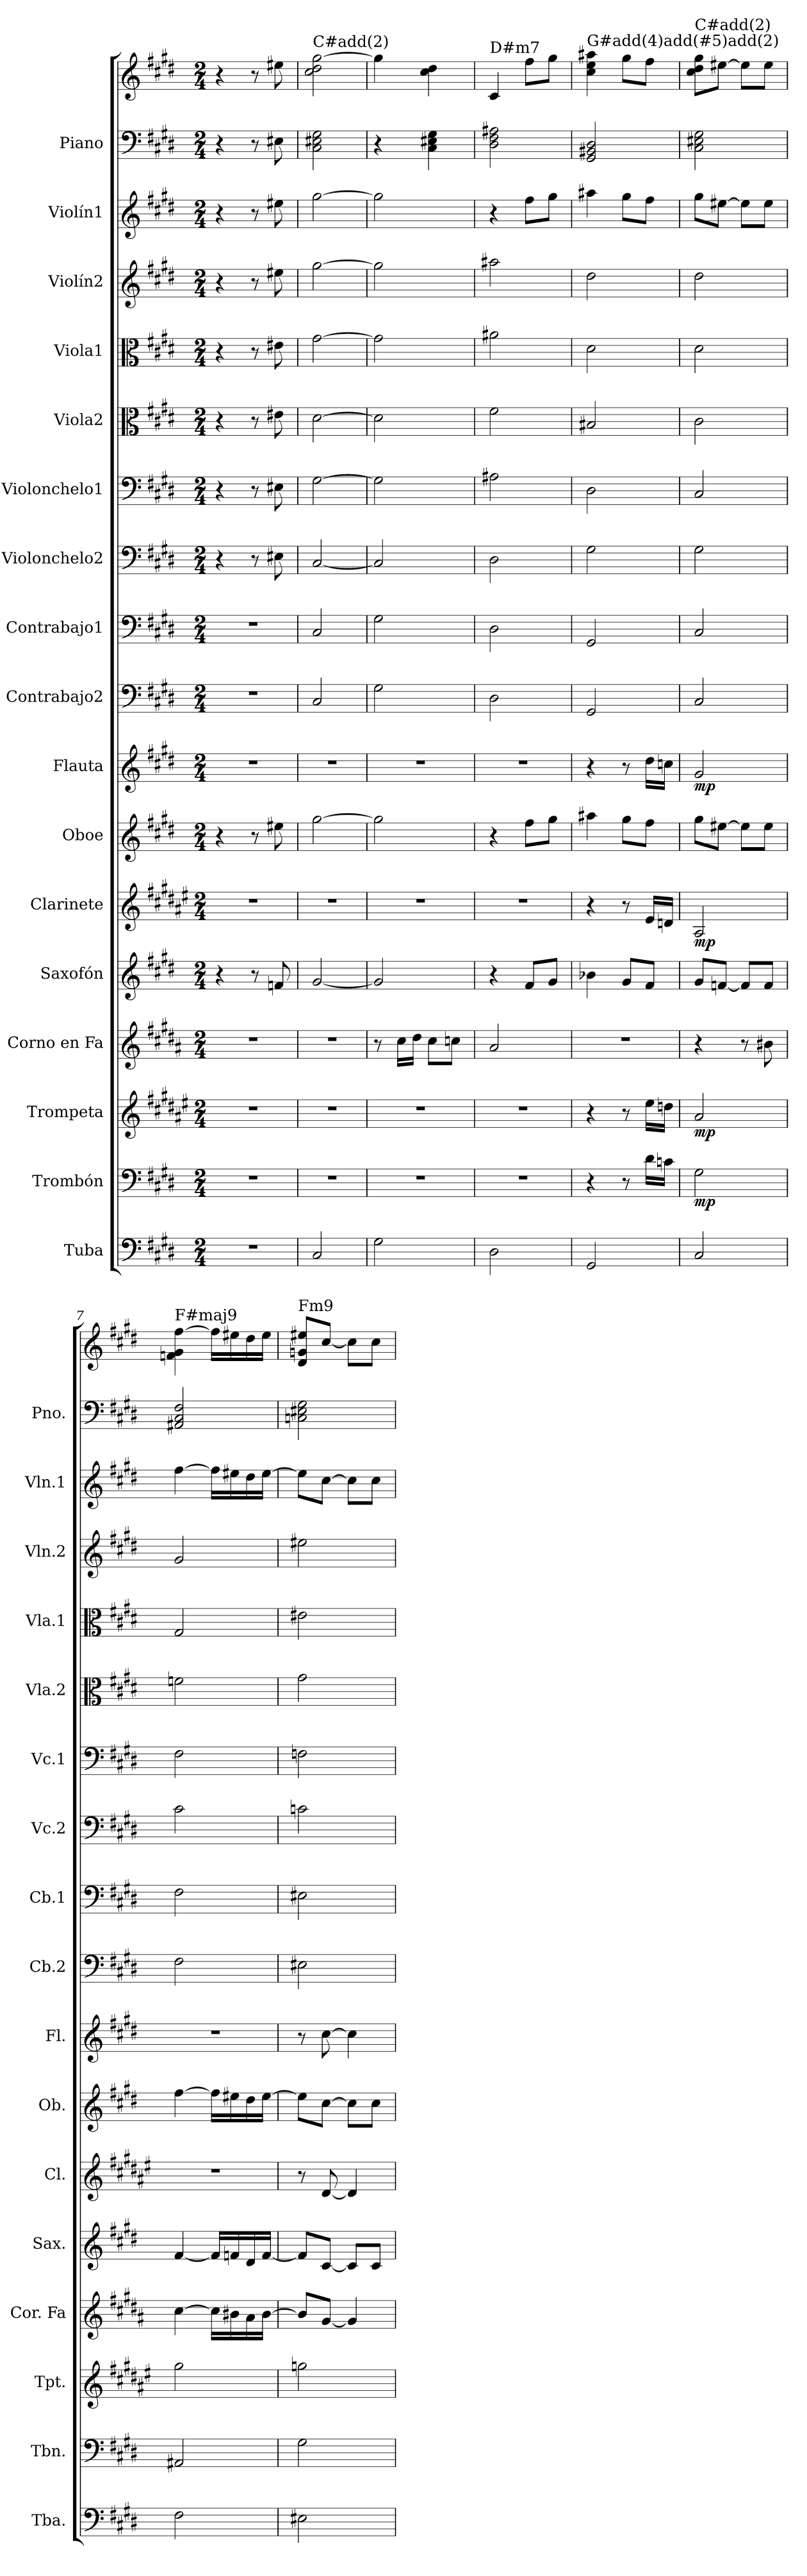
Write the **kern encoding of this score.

**kern	**kern	**dynam	**kern	**dynam	**kern	**kern	**kern	**dynam	**kern	**kern	**dynam	**kern	**kern	**kern	**kern	**kern	**kern	**kern	**kern	**kern	**kern
*part17	*part16	*part16	*part15	*part15	*part14	*part13	*part12	*part12	*part11	*part10	*part10	*part9	*part8	*part7	*part6	*part5	*part4	*part3	*part2	*part1	*part1
*staff18	*staff17	*staff17	*staff16	*staff16	*staff15	*staff14	*staff13	*staff13	*staff12	*staff11	*staff11	*staff10	*staff9	*staff8	*staff7	*staff6	*staff5	*staff4	*staff3	*staff2	*staff1
*I"Tuba	*I"Trombón	*	*I"Trompeta	*	*I"Corno en Fa	*I"Saxofón	*I"Clarinete	*	*I"Oboe	*I"Flauta	*	*I"Contrabajo2	*I"Contrabajo1	*I"Violonchelo2	*I"Violonchelo1	*I"Viola2	*I"Viola1	*I"Violín2	*I"Violín1	*I"Piano	*
*I'Tba.	*I'Tbn.	*	*I'Tpt.	*	*I'Cor. Fa	*I'Sax.	*I'Cl.	*	*I'Ob.	*I'Fl.	*	*I'Cb.2	*I'Cb.1	*I'Vc.2	*I'Vc.1	*I'Vla.2	*I'Vla.1	*I'Vln.2	*I'Vln.1	*I'Pno.	*
*clefF4	*clefF4	*	*clefG2	*	*clefG2	*clefG2	*clefG2	*	*clefG2	*clefG2	*	*clefF4	*clefF4	*clefF4	*clefF4	*clefC3	*clefC3	*clefG2	*clefG2	*clefF4	*clefG2
*	*	*	*ITrd1c2	*	*ITrd4c7	*ITrd8c14	*ITrd1c2	*	*	*	*	*ITrd7c12	*ITrd7c12	*	*	*	*	*	*	*	*
*k[f#c#g#d#]	*k[f#c#g#d#]	*	*k[f#c#g#d#]	*	*k[f#c#g#d#]	*k[f#c#g#d#]	*k[f#c#g#d#]	*	*k[f#c#g#d#]	*k[f#c#g#d#]	*	*k[f#c#g#d#]	*k[f#c#g#d#]	*k[f#c#g#d#]	*k[f#c#g#d#]	*k[f#c#g#d#]	*k[f#c#g#d#]	*k[f#c#g#d#]	*k[f#c#g#d#]	*k[f#c#g#d#]	*k[f#c#g#d#]
*M2/4	*M2/4	*	*M2/4	*	*M2/4	*M2/4	*M2/4	*	*M2/4	*M2/4	*	*M2/4	*M2/4	*M2/4	*M2/4	*M2/4	*M2/4	*M2/4	*M2/4	*M2/4	*M2/4
*MM98	*MM98	*	*MM98	*	*MM98	*MM98	*MM98	*	*MM98	*MM98	*	*MM98	*MM98	*MM98	*MM98	*MM98	*MM98	*MM98	*MM98	*MM98	*MM98
=1	=1	=1	=1	=1	=1	=1	=1	=1	=1	=1	=1	=1	=1	=1	=1	=1	=1	=1	=1	=1	=1
2r	2r	.	2r	.	2r	4r	2r	.	4r	2r	.	2r	2r	4r	4r	4r	4r	4r	4r	4r	4r
.	.	.	.	.	.	8r	.	.	8r	.	.	.	.	8r	8r	8r	8r	8r	8r	8r	8r
.	.	.	.	.	.	8Fn/	.	.	8ee#X\	.	.	.	.	8E#X\	8E#X\	8e#X\	8e#X\	8ee#X\	8ee#X\	8E#X\	8ee#X\
=2	=2	=2	=2	=2	=2	=2	=2	=2	=2	=2	=2	=2	=2	=2	=2	=2	=2	=2	=2	=2	=2
!	!	!	!	!	!	!	!	!	!	!	!	!	!	!	!	!	!	!	!	!	!LO:TX:a:t=C#add(2)
2C#/	2r	.	2r	.	2r	[2G#/	2r	.	[2gg#\	2r	.	2CC#/	2CC#/	[2C#/	[2G#\	[2d#\	[2g#\	[2gg#\	[2gg#\	2C#\ 2E#X\ 2G#\	2cc#\ 2dd#\ [2gg#\
=3	=3	=3	=3	=3	=3	=3	=3	=3	=3	=3	=3	=3	=3	=3	=3	=3	=3	=3	=3	=3	=3
2G#\	2r	.	2r	.	8r	2G#/]	2r	.	2gg#\]	2r	.	2GG#\	2GG#\	2C#/]	2G#\]	2d#\]	2g#\]	2gg#\]	2gg#\]	4r	4gg#\]
.	.	.	.	.	16f#\LL	.	.	.	.	.	.	.	.	.	.	.	.	.	.	.	.
.	.	.	.	.	16g#\JJ	.	.	.	.	.	.	.	.	.	.	.	.	.	.	.	.
.	.	.	.	.	8f#\L	.	.	.	.	.	.	.	.	.	.	.	.	.	.	4C#\ 4E#X\ 4G#\	4cc#\ 4dd#\
.	.	.	.	.	8fn\J	.	.	.	.	.	.	.	.	.	.	.	.	.	.	.	.
=4	=4	=4	=4	=4	=4	=4	=4	=4	=4	=4	=4	=4	=4	=4	=4	=4	=4	=4	=4	=4	=4
!	!	!	!	!	!	!	!	!	!	!	!	!	!	!	!	!	!	!	!	!	!LO:TX:a:t=D#m7
2D#\	2r	.	2r	.	2d#/	4r	2r	.	4r	2r	.	2DD#\	2DD#\	2D#\	2A#X\	2f#\	2a#X\	2aa#X\	4r	2D#\ 2F#\ 2A#X\	4c#/
.	.	.	.	.	.	8F#/L	.	.	8ff#\L	.	.	.	.	.	.	.	.	.	8ff#\L	.	8ff#\L
.	.	.	.	.	.	8G#/J	.	.	8gg#\J	.	.	.	.	.	.	.	.	.	8gg#\J	.	8gg#\J
=5	=5	=5	=5	=5	=5	=5	=5	=5	=5	=5	=5	=5	=5	=5	=5	=5	=5	=5	=5	=5	=5
!	!	!	!	!	!	!	!	!	!	!	!	!	!	!	!	!	!	!	!	!	!LO:TX:a:t=G#add(4)add(#5)add(2)
2GG#/	4r	.	4r	.	2r	4B-X\	4r	.	4aa#X\	4r	.	2GGG#/	2GGG#/	2G#\	2D#\	2B#X/	2d#\	2dd#\	4aa#X\	2GG#/ 2BB#X/ 2D#/	4cc#\ 4ee\ 4aa#X\
.	8r	.	8r	.	.	8G#/L	8r	.	8gg#\L	8r	.	.	.	.	.	.	.	.	8gg#\L	.	8gg#\L
.	16d#\LL	.	16dd#\LL	.	.	8F#/J	16d#/LL	.	8ff#\J	16dd#\LL	.	.	.	.	.	.	.	.	8ff#\J	.	8ff#\J
.	16cn\JJ	.	16ccn\JJ	.	.	.	16cn/JJ	.	.	16ccn\JJ	.	.	.	.	.	.	.	.	.	.	.
=6	=6	=6	=6	=6	=6	=6	=6	=6	=6	=6	=6	=6	=6	=6	=6	=6	=6	=6	=6	=6	=6
!	!	!	!	!	!	!	!	!	!	!	!	!	!	!	!	!	!	!	!	!	!LO:TX:a:t=C#add(2)
!	!	!LO:DY:b	!	!LO:DY:b	!	!	!	!LO:DY:b	!	!	!LO:DY:b	!	!	!	!	!	!	!	!	!	!
2C#/	2G#\	mp	2g#/	mp	4r	8G#/L	2G#/	mp	8gg#\L	2g#/	mp	2CC#/	2CC#/	2G#\	2C#/	2c#\	2d#\	2dd#\	8gg#\L	2C#\ 2E#X\ 2G#\	8cc#\ 8dd#\ 8gg#\L
.	.	.	.	.	.	[8Fn/J	.	.	[8ee#X\J	.	.	.	.	.	.	.	.	.	[8ee#X\J	.	[8ee#X\J
.	.	.	.	.	8r	8F/L]	.	.	8ee#\L]	.	.	.	.	.	.	.	.	.	8ee#\L]	.	8ee#\L]
.	.	.	.	.	8e#X\	8F/J	.	.	8ee#\J	.	.	.	.	.	.	.	.	.	8ee#\J	.	8ee#\J
=7	=7	=7	=7	=7	=7	=7	=7	=7	=7	=7	=7	=7	=7	=7	=7	=7	=7	=7	=7	=7	=7
!	!	!	!	!	!	!	!	!	!	!	!	!	!	!	!	!	!	!	!	!	!LO:TX:a:t=F#maj9
2F#\	2AA#X/	.	2ff#\	.	[4f#\	[4F#/	2r	.	[4ff#\	2r	.	2FF#\	2FF#\	2c#\	2F#\	2fn\	2G#/	2g#/	[4ff#\	2AA#X/ 2C#/ 2F#/	4fn\ 4g#\ [4ff#\
.	.	.	.	.	16f#\LL]	16F#/LL]	.	.	16ff#\LL]	.	.	.	.	.	.	.	.	.	16ff#\LL]	.	16ff#\LL]
.	.	.	.	.	16e#X\	16Fn/	.	.	16ee#X\	.	.	.	.	.	.	.	.	.	16ee#X\	.	16ee#X\
.	.	.	.	.	16d#\	16D#/	.	.	16dd#\	.	.	.	.	.	.	.	.	.	16dd#\	.	16dd#\
.	.	.	.	.	[16e#\JJ	[16F/JJ	.	.	[16ee#\JJ	.	.	.	.	.	.	.	.	.	[16ee#\JJ	.	16ee#\JJ
=8	=8	=8	=8	=8	=8	=8	=8	=8	=8	=8	=8	=8	=8	=8	=8	=8	=8	=8	=8	=8	=8
!	!	!	!	!	!	!	!	!	!	!	!	!	!	!	!	!	!	!	!	!	!LO:TX:a:t=Fm9
2E#X\	2G#\	.	2ffn\	.	8e#/L]	8F/L]	8r	.	8ee#\L]	8r	.	2EE#X\	2EE#X\	2cn\	2Fn\	2g#\	2e#X\	2ee#X\	8ee#\L]	2Cn\ 2E#X\ 2G#\	8d#/ 8gn/ 8ee#X/L
.	.	.	.	.	[8c#/J	[8C#/J	[8c#/	.	[8cc#\J	[8cc#\	.	.	.	.	.	.	.	.	[8cc#\J	.	[8cc#/J
.	.	.	.	.	4c#/]	8C#/L]	4c#/]	.	8cc#\L]	4cc#\]	.	.	.	.	.	.	.	.	8cc#\L]	.	8cc#\L]
.	.	.	.	.	.	8C#/J	.	.	8cc#\J	.	.	.	.	.	.	.	.	.	8cc#\J	.	8cc#\J
=	=	=	=	=	=	=	=	=	=	=	=	=	=	=	=	=	=	=	=	=	=
*-	*-	*-	*-	*-	*-	*-	*-	*-	*-	*-	*-	*-	*-	*-	*-	*-	*-	*-	*-	*-	*-
